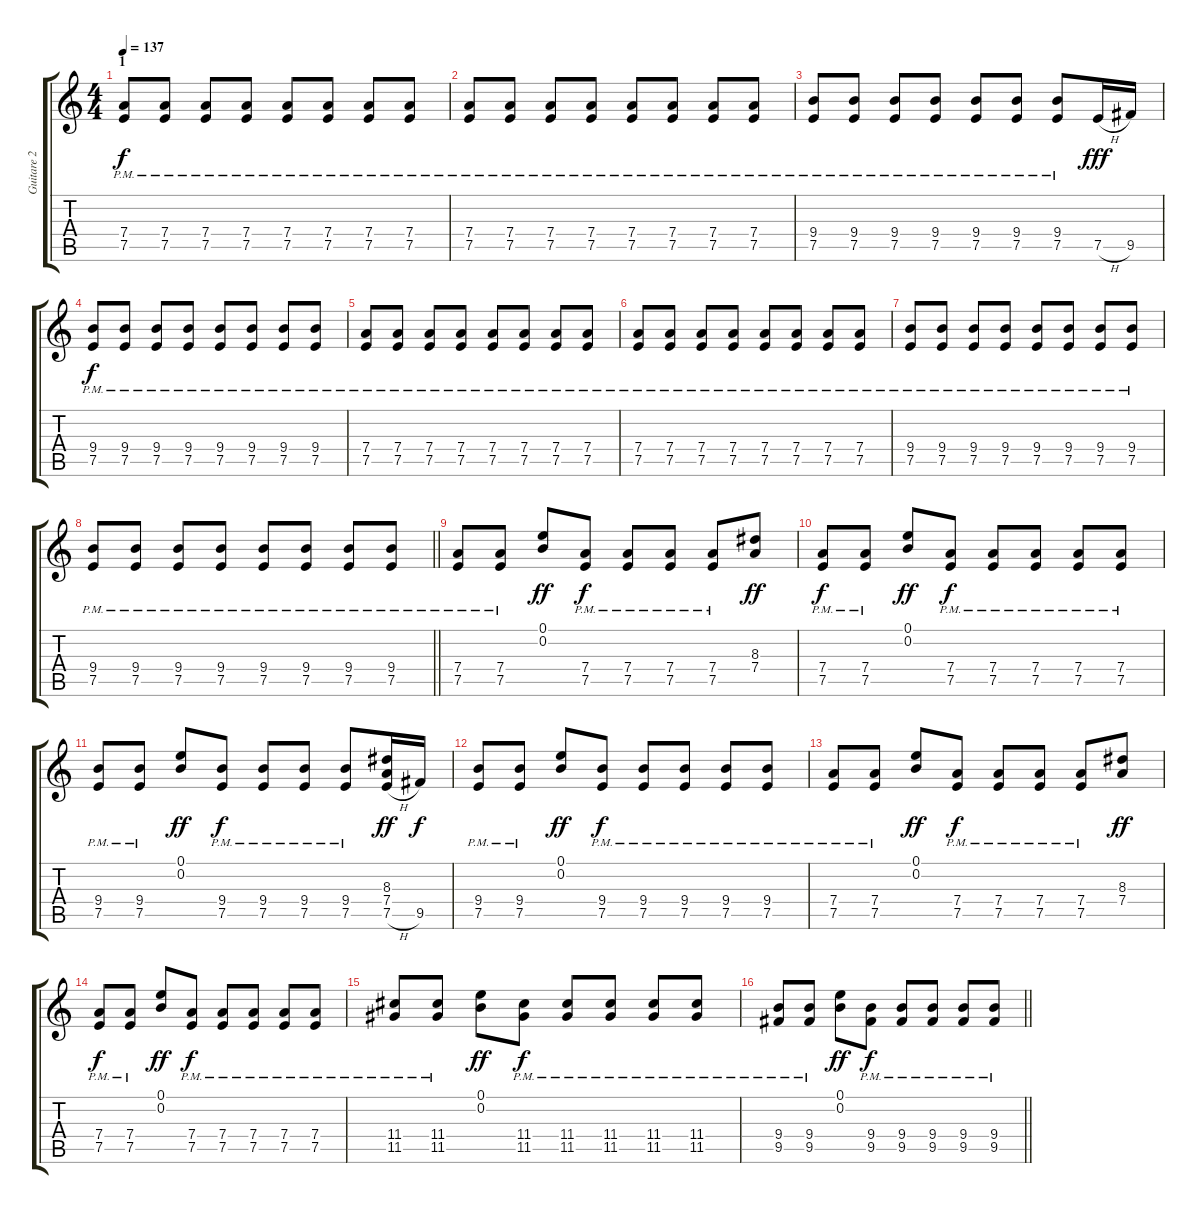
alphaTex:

\track ("Guitare 2" "Guitare 2") {instrument overdrivenguitar}
\staff {score tabs}
\tuning (E4 B3 G3 D3 A2 E2) {hide}
\ts (4 4)
\section ("" "1")
\tempo 137
\clef g2
\ks c
(7.4{pm} 7.5{pm}).8{dy f balance 15} (7.4{pm} 7.5{pm}).8 (7.4{pm} 7.5{pm}).8 (7.4{pm} 7.5{pm}).8 (7.4{pm} 7.5{pm}).8 (7.4{pm} 7.5{pm}).8 (7.4{pm} 7.5{pm}).8 (7.4{pm} 7.5{pm}).8 |
(7.4{pm} 7.5{pm}).8 (7.4{pm} 7.5{pm}).8 (7.4{pm} 7.5{pm}).8 (7.4{pm} 7.5{pm}).8 (7.4{pm} 7.5{pm}).8 (7.4{pm} 7.5{pm}).8 (7.4{pm} 7.5{pm}).8 (7.4{pm} 7.5{pm}).8 |
(9.4{pm} 7.5{pm}).8 (9.4{pm} 7.5{pm}).8 (9.4{pm} 7.5{pm}).8 (9.4{pm} 7.5{pm}).8 (9.4{pm} 7.5{pm}).8 (9.4{pm} 7.5{pm}).8 (9.4{pm} 7.5{pm}).8 7.5{h}.16{dy fff} 9.5.16 |
(9.4{pm} 7.5{pm}).8{dy f} (9.4{pm} 7.5{pm}).8 (9.4{pm} 7.5{pm}).8 (9.4{pm} 7.5{pm}).8 (9.4{pm} 7.5{pm}).8 (9.4{pm} 7.5{pm}).8 (9.4{pm} 7.5{pm}).8 (9.4{pm} 7.5{pm}).8 |
(7.4{pm} 7.5{pm}).8 (7.4{pm} 7.5{pm}).8 (7.4{pm} 7.5{pm}).8 (7.4{pm} 7.5{pm}).8 (7.4{pm} 7.5{pm}).8 (7.4{pm} 7.5{pm}).8 (7.4{pm} 7.5{pm}).8 (7.4{pm} 7.5{pm}).8 |
(7.4{pm} 7.5{pm}).8 (7.4{pm} 7.5{pm}).8 (7.4{pm} 7.5{pm}).8 (7.4{pm} 7.5{pm}).8 (7.4{pm} 7.5{pm}).8 (7.4{pm} 7.5{pm}).8 (7.4{pm} 7.5{pm}).8 (7.4{pm} 7.5{pm}).8 |
(9.4{pm} 7.5{pm}).8 (9.4{pm} 7.5{pm}).8 (9.4{pm} 7.5{pm}).8 (9.4{pm} 7.5{pm}).8 (9.4{pm} 7.5{pm}).8 (9.4{pm} 7.5{pm}).8 (9.4{pm} 7.5{pm}).8 (9.4{pm} 7.5{pm}).8 |
\barLineRight lightlight
(9.4{pm} 7.5{pm}).8 (9.4{pm} 7.5{pm}).8 (9.4{pm} 7.5{pm}).8 (9.4{pm} 7.5{pm}).8 (9.4{pm} 7.5{pm}).8 (9.4{pm} 7.5{pm}).8 (9.4{pm} 7.5{pm}).8 (9.4{pm} 7.5{pm}).8 |
(7.4{pm} 7.5{pm}).8 (7.4{pm} 7.5{pm}).8 (0.1 0.2).8{dy ff} (7.4{pm} 7.5{pm}).8{dy f} (7.4{pm} 7.5{pm}).8 (7.4{pm} 7.5{pm}).8 (7.4{pm} 7.5{pm}).8 (8.3 7.4).8{dy ff} |
(7.4{pm} 7.5{pm}).8{dy f} (7.4{pm} 7.5{pm}).8 (0.1 0.2).8{dy ff} (7.4{pm} 7.5{pm}).8{dy f} (7.4{pm} 7.5{pm}).8 (7.4{pm} 7.5{pm}).8 (7.4{pm} 7.5{pm}).8 (7.4{pm} 7.5{pm}).8 |
(9.4{pm} 7.5{pm}).8 (9.4{pm} 7.5{pm}).8 (0.1 0.2).8{dy ff} (9.4{pm} 7.5{pm}).8{dy f} (9.4{pm} 7.5{pm}).8 (9.4{pm} 7.5{pm}).8 (9.4{pm} 7.5{pm}).8 (8.3 7.4 7.5{h}).16{dy ff} 9.5.16{dy f} |
(9.4{pm} 7.5{pm}).8 (9.4{pm} 7.5{pm}).8 (0.1 0.2).8{dy ff} (9.4{pm} 7.5{pm}).8{dy f} (9.4{pm} 7.5{pm}).8 (9.4{pm} 7.5{pm}).8 (9.4{pm} 7.5{pm}).8 (9.4{pm} 7.5{pm}).8 |
(7.4{pm} 7.5{pm}).8 (7.4{pm} 7.5{pm}).8 (0.1 0.2).8{dy ff} (7.4{pm} 7.5{pm}).8{dy f} (7.4{pm} 7.5{pm}).8 (7.4{pm} 7.5{pm}).8 (7.4{pm} 7.5{pm}).8 (8.3 7.4).8{dy ff} |
(7.4{pm} 7.5{pm}).8{dy f} (7.4{pm} 7.5{pm}).8 (0.1 0.2).8{dy ff} (7.4{pm} 7.5{pm}).8{dy f} (7.4{pm} 7.5{pm}).8 (7.4{pm} 7.5{pm}).8 (7.4{pm} 7.5{pm}).8 (7.4{pm} 7.5{pm}).8 |
(11.4{pm} 11.5{pm}).8 (11.4{pm} 11.5{pm}).8 (0.1 0.2).8{dy ff} (11.4{pm} 11.5{pm}).8{dy f} (11.4{pm} 11.5{pm}).8 (11.4{pm} 11.5{pm}).8 (11.4{pm} 11.5{pm}).8 (11.4{pm} 11.5{pm}).8 |
\barLineRight lightlight
(9.4{pm} 9.5{pm}).8 (9.4{pm} 9.5{pm}).8 (0.1 0.2).8{dy ff} (9.4{pm} 9.5{pm}).8{dy f} (9.4{pm} 9.5{pm}).8 (9.4{pm} 9.5{pm}).8 (9.4{pm} 9.5{pm}).8 (9.4{pm} 9.5{pm}).8
